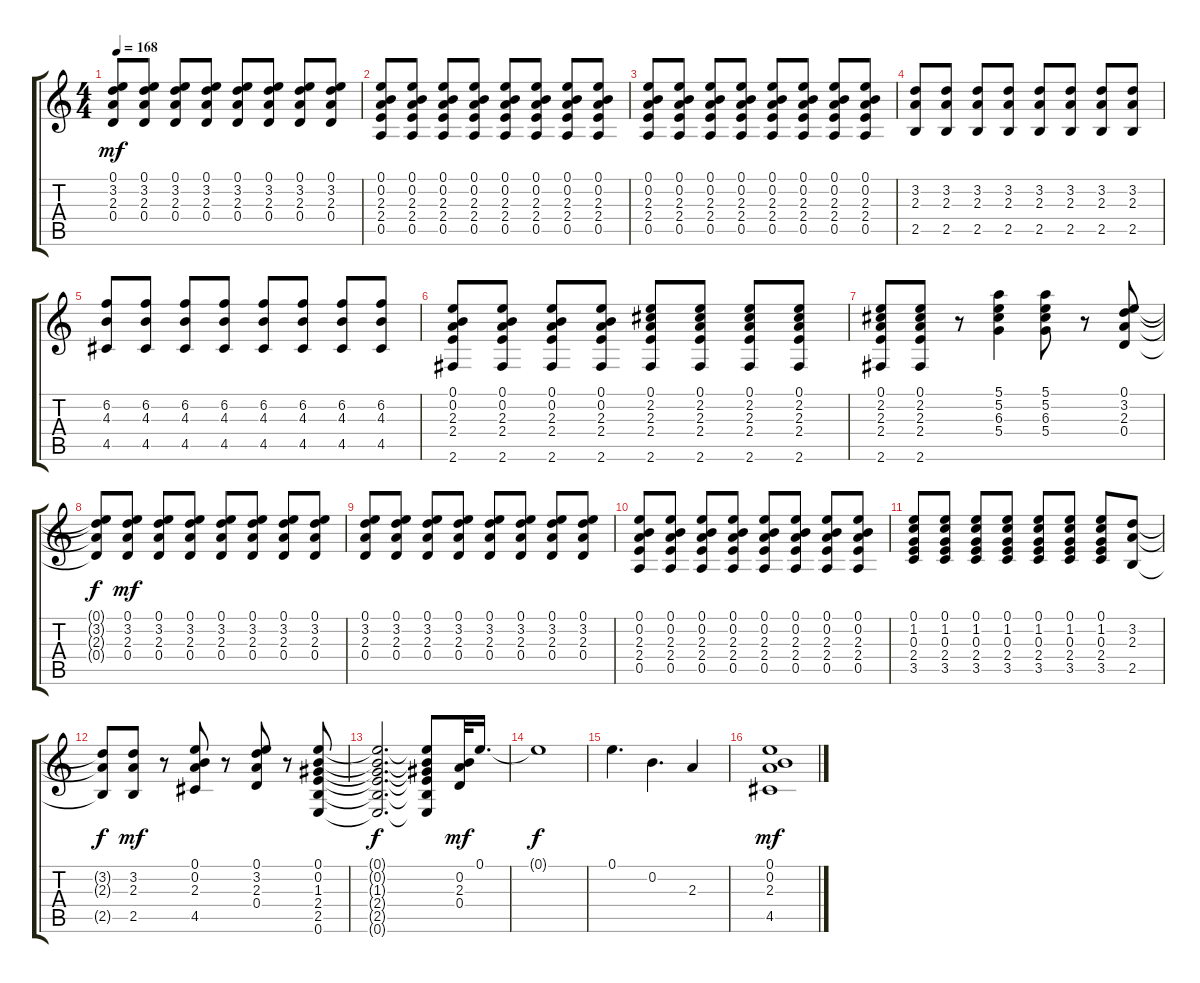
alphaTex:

\track "" {instrument overdrivenguitar}
\staff {score tabs}
\tuning (E4 B3 G3 D3 A2 E2) {hide}
\ts (4 4)
\tempo 168
\clef g2
\ks c
(0.1 3.2 2.3 0.4).8{dy mf} (0.1 3.2 2.3 0.4).8 (0.1 3.2 2.3 0.4).8 (0.1 3.2 2.3 0.4).8 (0.1 3.2 2.3 0.4).8 (0.1 3.2 2.3 0.4).8 (0.1 3.2 2.3 0.4).8 (0.1 3.2 2.3 0.4).8 |
(0.1 0.2 2.3 2.4 0.5).8 (0.1 0.2 2.3 2.4 0.5).8 (0.1 0.2 2.3 2.4 0.5).8 (0.1 0.2 2.3 2.4 0.5).8 (0.1 0.2 2.3 2.4 0.5).8 (0.1 0.2 2.3 2.4 0.5).8 (0.1 0.2 2.3 2.4 0.5).8 (0.1 0.2 2.3 2.4 0.5).8 |
(0.1 0.2 2.3 2.4 0.5).8 (0.1 0.2 2.3 2.4 0.5).8 (0.1 0.2 2.3 2.4 0.5).8 (0.1 0.2 2.3 2.4 0.5).8 (0.1 0.2 2.3 2.4 0.5).8 (0.1 0.2 2.3 2.4 0.5).8 (0.1 0.2 2.3 2.4 0.5).8 (0.1 0.2 2.3 2.4 0.5).8 |
(3.2 2.3 2.5).8 (3.2 2.3 2.5).8 (3.2 2.3 2.5).8 (3.2 2.3 2.5).8 (3.2 2.3 2.5).8 (3.2 2.3 2.5).8 (3.2 2.3 2.5).8 (3.2 2.3 2.5).8 |
(6.2 4.3 4.5).8 (6.2 4.3 4.5).8 (6.2 4.3 4.5).8 (6.2 4.3 4.5).8 (6.2 4.3 4.5).8 (6.2 4.3 4.5).8 (6.2 4.3 4.5).8 (6.2 4.3 4.5).8 |
(0.1 0.2 2.3 2.4 2.6).8 (0.1 0.2 2.3 2.4 2.6).8 (0.1 0.2 2.3 2.4 2.6).8 (0.1 0.2 2.3 2.4 2.6).8 (0.1 2.2 2.3 2.4 2.6).8 (0.1 2.2 2.3 2.4 2.6).8 (0.1 2.2 2.3 2.4 2.6).8 (0.1 2.2 2.3 2.4 2.6).8 |
(0.1 2.2 2.3 2.4 2.6).8 (0.1 2.2 2.3 2.4 2.6).8 r.8 (5.1 5.2 6.3 5.4).4 (5.1 5.2 6.3 5.4).8 r.8 (0.1 3.2 2.3 0.4).8 |
(0.1{t} 3.2{t} 2.3{t} 0.4{t}).8{dy f} (0.1 3.2 2.3 0.4).8{dy mf} (0.1 3.2 2.3 0.4).8 (0.1 3.2 2.3 0.4).8 (0.1 3.2 2.3 0.4).8 (0.1 3.2 2.3 0.4).8 (0.1 3.2 2.3 0.4).8 (0.1 3.2 2.3 0.4).8 |
(0.1 3.2 2.3 0.4).8 (0.1 3.2 2.3 0.4).8 (0.1 3.2 2.3 0.4).8 (0.1 3.2 2.3 0.4).8 (0.1 3.2 2.3 0.4).8 (0.1 3.2 2.3 0.4).8 (0.1 3.2 2.3 0.4).8 (0.1 3.2 2.3 0.4).8 |
(0.1 0.2 2.3 2.4 0.5).8 (0.1 0.2 2.3 2.4 0.5).8 (0.1 0.2 2.3 2.4 0.5).8 (0.1 0.2 2.3 2.4 0.5).8 (0.1 0.2 2.3 2.4 0.5).8 (0.1 0.2 2.3 2.4 0.5).8 (0.1 0.2 2.3 2.4 0.5).8 (0.1 0.2 2.3 2.4 0.5).8 |
(0.1 1.2 0.3 2.4 3.5).8 (0.1 1.2 0.3 2.4 3.5).8 (0.1 1.2 0.3 2.4 3.5).8 (0.1 1.2 0.3 2.4 3.5).8 (0.1 1.2 0.3 2.4 3.5).8 (0.1 1.2 0.3 2.4 3.5).8 (0.1 1.2 0.3 2.4 3.5).8 (3.2 2.3 2.5).8 |
(3.2{t} 2.3{t} 2.5{t}).8{dy f} (3.2 2.3 2.5).8{dy mf} r.8 (0.1 0.2 2.3 4.5).8 r.8 (0.1 3.2 2.3 0.4).8 r.8 (0.1 0.2 1.3 2.4 2.5 0.6).8 |
(0.1{t} 0.2{t} 1.3{t} 2.4{t} 2.5{t} 0.6{t}).2{d dy f} (0.1{t} 0.2{t} 1.3{t} 2.4{t} 2.5{t} 0.6{t}).8 (0.2 2.3 0.4).32{dy mf} 0.1.16{d} |
0.1{t}.1{dy f} |
0.1.4{d} 0.2.4{d} 2.3.4 |
(0.1 0.2 2.3 4.5).1{dy mf}
